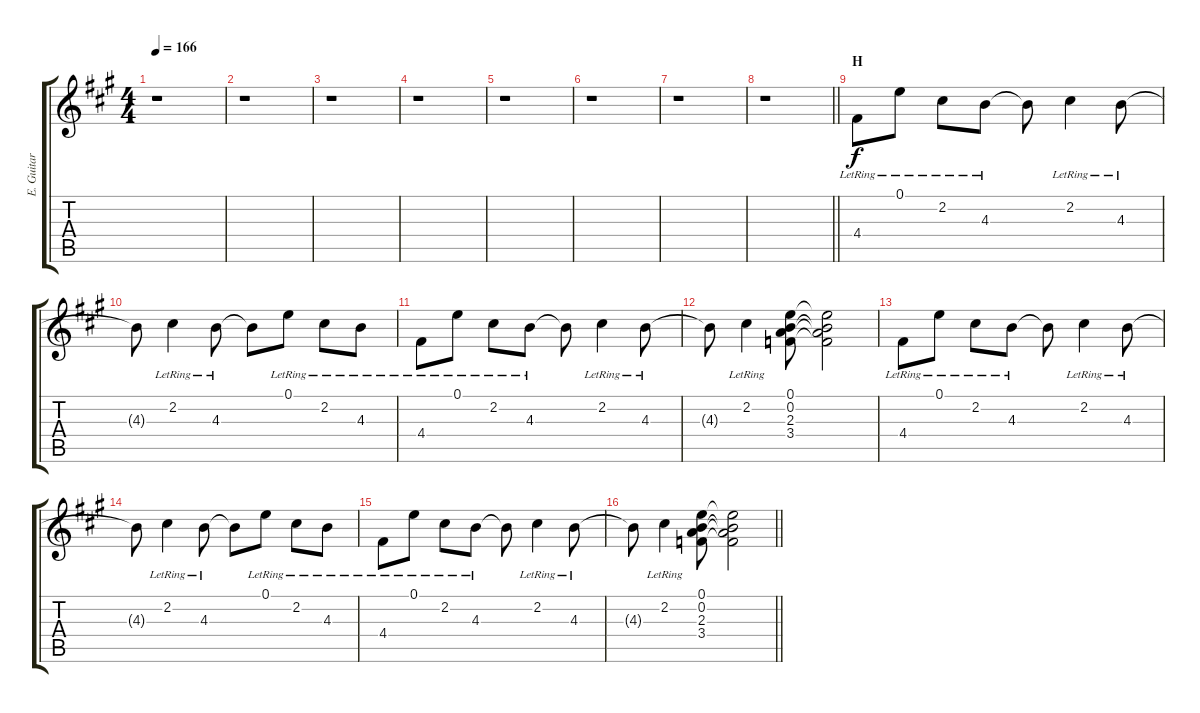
\track ("E. Guitar II" "E. Guitar ") {instrument electricguitarclean}
\staff {score tabs}
\tuning (E4 B3 G3 D3 A2 E2) {hide}
\ts (4 4)
\tempo 166
\clef g2
\ks a
r.1{dy f} |
r.1 |
r.1 |
r.1 |
r.1 |
r.1 |
r.1 |
\barLineRight lightlight
r.1 |
\section ("" "H")
4.4{lr}.8 0.1{lr}.8 2.2{lr}.8 4.3{lr}.8 4.3{t}.8 2.2{lr}.4 4.3{lr}.8 |
4.3{t}.8 2.2{lr}.4 4.3{lr}.8 4.3{t}.8 0.1{lr}.8 2.2{lr}.8 4.3{lr}.8 |
4.4{lr}.8 0.1{lr}.8 2.2{lr}.8 4.3{lr}.8 4.3{t}.8 2.2{lr}.4 4.3{lr}.8 |
4.3{t}.8 2.2{lr}.4 (0.1 0.2 2.3 3.4).8 (0.1{t} 0.2{t} 2.3{t} 3.4{t}).2 |
4.4{lr}.8 0.1{lr}.8 2.2{lr}.8 4.3{lr}.8 4.3{t}.8 2.2{lr}.4 4.3{lr}.8 |
4.3{t}.8 2.2{lr}.4 4.3{lr}.8 4.3{t}.8 0.1{lr}.8 2.2{lr}.8 4.3{lr}.8 |
4.4{lr}.8 0.1{lr}.8 2.2{lr}.8 4.3{lr}.8 4.3{t}.8 2.2{lr}.4 4.3{lr}.8 |
\barLineRight lightlight
4.3{t}.8 2.2{lr}.4 (0.1 0.2 2.3 3.4).8 (0.1{t} 0.2{t} 2.3{t} 3.4{t}).2
